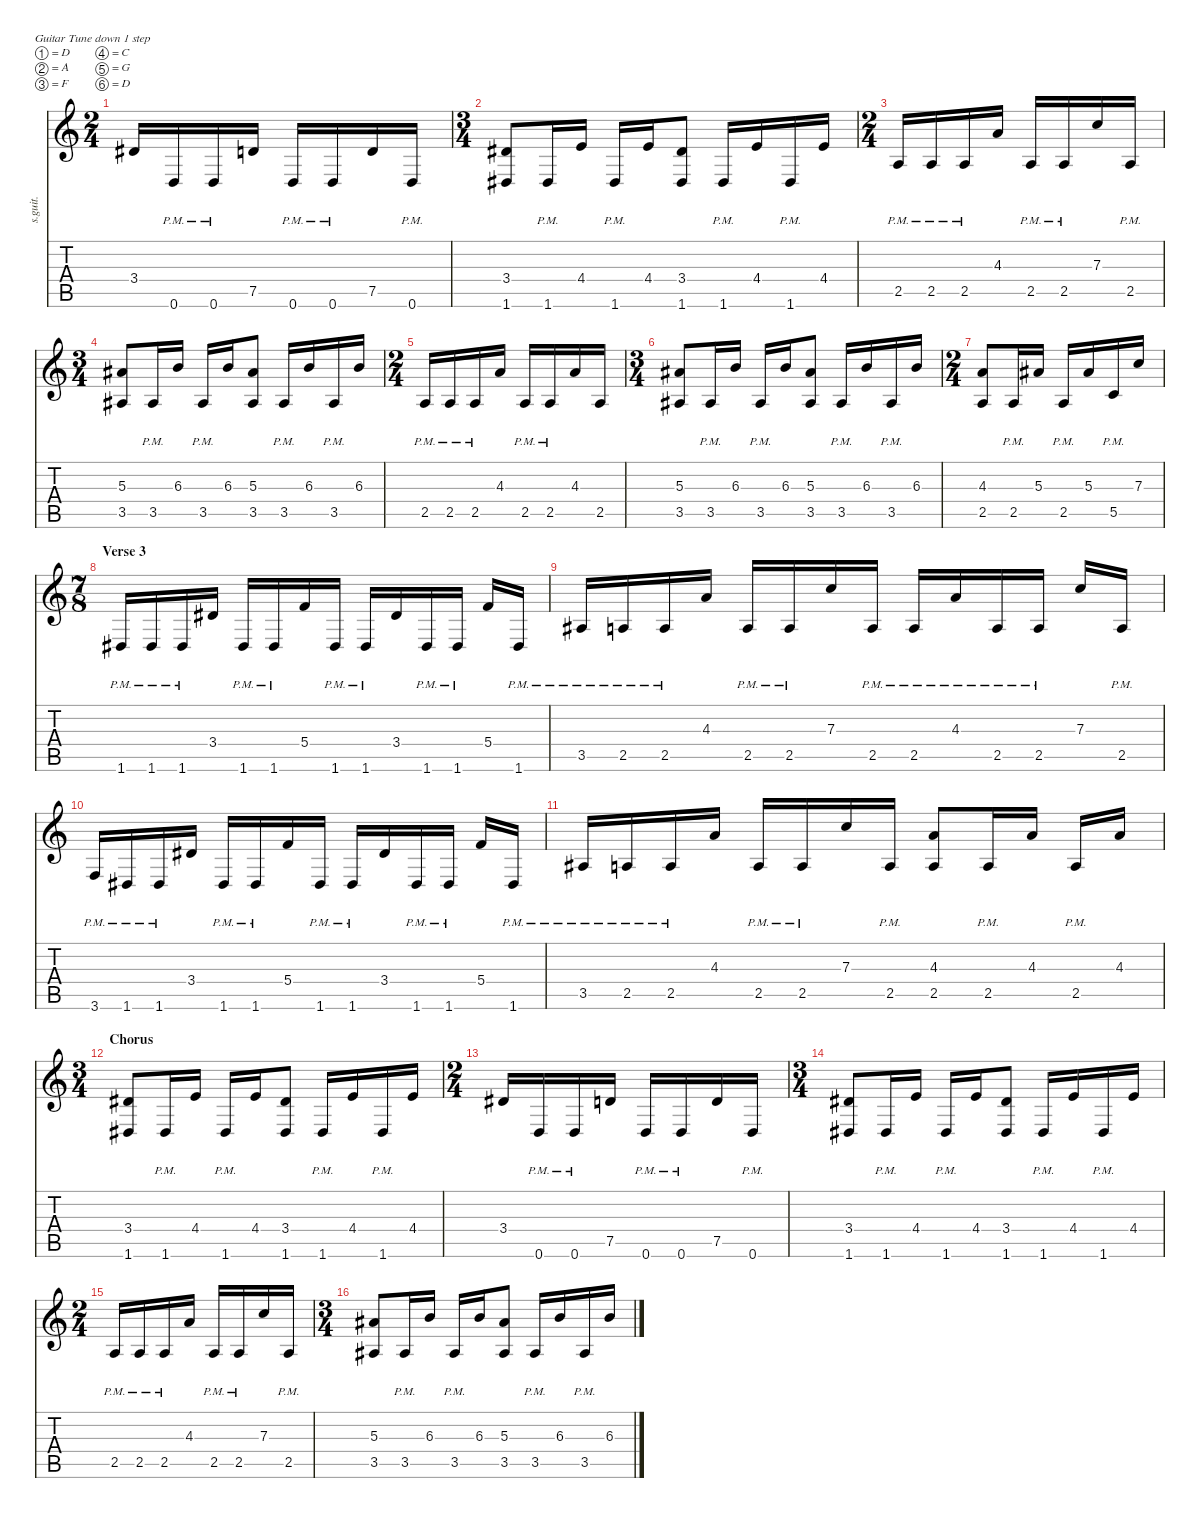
\defaultSystemsLayout 4
\hideDynamics
\bracketExtendMode nobrackets
\track ("Muhammed Suicmez" "s.guit.") {instrument distortionguitar}
\staff {score tabs}
\tuning (D4 A3 F3 C3 G2 D2)
\ts (2 4)
\beaming (8 2 2 2 2)
\tempo (120 hide)
\clef g2
\ks c
3.4{acc #}.16{lyrics (0 "") lyrics (1 "") lyrics (2 "") lyrics (3 "") lyrics (4 "") dy f} 0.6{pm}.16{lyrics (0 "") lyrics (1 "") lyrics (2 "") lyrics (3 "") lyrics (4 "")} 0.6{pm}.16{lyrics (0 "") lyrics (1 "") lyrics (2 "") lyrics (3 "") lyrics (4 "")} 7.5.16{lyrics (0 "") lyrics (1 "") lyrics (2 "") lyrics (3 "") lyrics (4 "")} 0.6{pm}.16{lyrics (0 "") lyrics (1 "") lyrics (2 "") lyrics (3 "") lyrics (4 "")} 0.6{pm}.16{lyrics (0 "") lyrics (1 "") lyrics (2 "") lyrics (3 "") lyrics (4 "")} 7.5.16{lyrics (0 "") lyrics (1 "") lyrics (2 "") lyrics (3 "") lyrics (4 "")} 0.6{pm}.16{lyrics (0 "") lyrics (1 "") lyrics (2 "") lyrics (3 "") lyrics (4 "")} |
\ts (3 4)
\beaming (8 2 2 2 2)
(3.4{acc #} 1.6{acc #}).8{lyrics (0 "") lyrics (1 "") lyrics (2 "") lyrics (3 "") lyrics (4 "")} 1.6{pm acc #}.16{lyrics (0 "") lyrics (1 "") lyrics (2 "") lyrics (3 "") lyrics (4 "")} 4.4.16{lyrics (0 "") lyrics (1 "") lyrics (2 "") lyrics (3 "") lyrics (4 "")} 1.6{pm acc #}.16{lyrics (0 "") lyrics (1 "") lyrics (2 "") lyrics (3 "") lyrics (4 "")} 4.4.16{lyrics (0 "") lyrics (1 "") lyrics (2 "") lyrics (3 "") lyrics (4 "")} (3.4{acc #} 1.6{acc #}).8{lyrics (0 "") lyrics (1 "") lyrics (2 "") lyrics (3 "") lyrics (4 "")} 1.6{pm acc #}.16{lyrics (0 "") lyrics (1 "") lyrics (2 "") lyrics (3 "") lyrics (4 "")} 4.4.16{lyrics (0 "") lyrics (1 "") lyrics (2 "") lyrics (3 "") lyrics (4 "")} 1.6{pm acc #}.16{lyrics (0 "") lyrics (1 "") lyrics (2 "") lyrics (3 "") lyrics (4 "")} 4.4.16{lyrics (0 "") lyrics (1 "") lyrics (2 "") lyrics (3 "") lyrics (4 "")} |
\ts (2 4)
\beaming (8 2 2 2 2)
2.5{pm}.16{lyrics (0 "") lyrics (1 "") lyrics (2 "") lyrics (3 "") lyrics (4 "")} 2.5{pm}.16{lyrics (0 "") lyrics (1 "") lyrics (2 "") lyrics (3 "") lyrics (4 "")} 2.5{pm}.16{lyrics (0 "") lyrics (1 "") lyrics (2 "") lyrics (3 "") lyrics (4 "")} 4.3.16{lyrics (0 "") lyrics (1 "") lyrics (2 "") lyrics (3 "") lyrics (4 "")} 2.5{pm}.16{lyrics (0 "") lyrics (1 "") lyrics (2 "") lyrics (3 "") lyrics (4 "")} 2.5{pm}.16{lyrics (0 "") lyrics (1 "") lyrics (2 "") lyrics (3 "") lyrics (4 "")} 7.3.16{lyrics (0 "") lyrics (1 "") lyrics (2 "") lyrics (3 "") lyrics (4 "")} 2.5{pm}.16{lyrics (0 "") lyrics (1 "") lyrics (2 "") lyrics (3 "") lyrics (4 "")} |
\ts (3 4)
\beaming (8 2 2 2 2)
(5.3{acc #} 3.5{acc #}).8{lyrics (0 "") lyrics (1 "") lyrics (2 "") lyrics (3 "") lyrics (4 "")} 3.5{pm acc #}.16{lyrics (0 "") lyrics (1 "") lyrics (2 "") lyrics (3 "") lyrics (4 "")} 6.3.16{lyrics (0 "") lyrics (1 "") lyrics (2 "") lyrics (3 "") lyrics (4 "")} 3.5{pm acc #}.16{lyrics (0 "") lyrics (1 "") lyrics (2 "") lyrics (3 "") lyrics (4 "")} 6.3.16{lyrics (0 "") lyrics (1 "") lyrics (2 "") lyrics (3 "") lyrics (4 "")} (5.3{acc #} 3.5{acc #}).8{lyrics (0 "") lyrics (1 "") lyrics (2 "") lyrics (3 "") lyrics (4 "")} 3.5{pm acc #}.16{lyrics (0 "") lyrics (1 "") lyrics (2 "") lyrics (3 "") lyrics (4 "")} 6.3.16{lyrics (0 "") lyrics (1 "") lyrics (2 "") lyrics (3 "") lyrics (4 "")} 3.5{pm acc #}.16{lyrics (0 "") lyrics (1 "") lyrics (2 "") lyrics (3 "") lyrics (4 "")} 6.3.16{lyrics (0 "") lyrics (1 "") lyrics (2 "") lyrics (3 "") lyrics (4 "")} |
\ts (2 4)
\beaming (8 2 2 2 2)
2.5{pm}.16{lyrics (0 "") lyrics (1 "") lyrics (2 "") lyrics (3 "") lyrics (4 "")} 2.5{pm}.16{lyrics (0 "") lyrics (1 "") lyrics (2 "") lyrics (3 "") lyrics (4 "")} 2.5{pm}.16{lyrics (0 "") lyrics (1 "") lyrics (2 "") lyrics (3 "") lyrics (4 "")} 4.3.16{lyrics (0 "") lyrics (1 "") lyrics (2 "") lyrics (3 "") lyrics (4 "")} 2.5{pm}.16{lyrics (0 "") lyrics (1 "") lyrics (2 "") lyrics (3 "") lyrics (4 "")} 2.5{pm}.16{lyrics (0 "") lyrics (1 "") lyrics (2 "") lyrics (3 "") lyrics (4 "")} 4.3.16{lyrics (0 "") lyrics (1 "") lyrics (2 "") lyrics (3 "") lyrics (4 "")} 2.5.16{lyrics (0 "") lyrics (1 "") lyrics (2 "") lyrics (3 "") lyrics (4 "")} |
\ts (3 4)
\beaming (8 2 2 2 2)
(5.3{acc #} 3.5{acc #}).8{lyrics (0 "") lyrics (1 "") lyrics (2 "") lyrics (3 "") lyrics (4 "")} 3.5{pm acc #}.16{lyrics (0 "") lyrics (1 "") lyrics (2 "") lyrics (3 "") lyrics (4 "")} 6.3.16{lyrics (0 "") lyrics (1 "") lyrics (2 "") lyrics (3 "") lyrics (4 "")} 3.5{pm acc #}.16{lyrics (0 "") lyrics (1 "") lyrics (2 "") lyrics (3 "") lyrics (4 "")} 6.3.16{lyrics (0 "") lyrics (1 "") lyrics (2 "") lyrics (3 "") lyrics (4 "")} (5.3{acc #} 3.5{acc #}).8{lyrics (0 "") lyrics (1 "") lyrics (2 "") lyrics (3 "") lyrics (4 "")} 3.5{pm acc #}.16{lyrics (0 "") lyrics (1 "") lyrics (2 "") lyrics (3 "") lyrics (4 "")} 6.3.16{lyrics (0 "") lyrics (1 "") lyrics (2 "") lyrics (3 "") lyrics (4 "")} 3.5{pm acc #}.16{lyrics (0 "") lyrics (1 "") lyrics (2 "") lyrics (3 "") lyrics (4 "")} 6.3.16{lyrics (0 "") lyrics (1 "") lyrics (2 "") lyrics (3 "") lyrics (4 "")} |
\ts (2 4)
\beaming (8 2 2 2 2)
(4.3 2.5).8{lyrics (0 "") lyrics (1 "") lyrics (2 "") lyrics (3 "") lyrics (4 "")} 2.5{pm}.16{lyrics (0 "") lyrics (1 "") lyrics (2 "") lyrics (3 "") lyrics (4 "")} 5.3{acc #}.16{lyrics (0 "") lyrics (1 "") lyrics (2 "") lyrics (3 "") lyrics (4 "")} 2.5{pm}.16{lyrics (0 "") lyrics (1 "") lyrics (2 "") lyrics (3 "") lyrics (4 "")} 5.3{acc #}.16{lyrics (0 "") lyrics (1 "") lyrics (2 "") lyrics (3 "") lyrics (4 "")} 5.5{pm}.16{lyrics (0 "") lyrics (1 "") lyrics (2 "") lyrics (3 "") lyrics (4 "")} 7.3.16{lyrics (0 "") lyrics (1 "") lyrics (2 "") lyrics (3 "") lyrics (4 "")} |
\ts (7 8)
\beaming (8 2 2 2 2)
\section ("" "Verse 3")
1.6{pm acc #}.16{lyrics (0 "") lyrics (1 "") lyrics (2 "") lyrics (3 "") lyrics (4 "")} 1.6{pm acc #}.16{lyrics (0 "") lyrics (1 "") lyrics (2 "") lyrics (3 "") lyrics (4 "")} 1.6{pm acc #}.16{lyrics (0 "") lyrics (1 "") lyrics (2 "") lyrics (3 "") lyrics (4 "")} 3.4{acc #}.16{lyrics (0 "") lyrics (1 "") lyrics (2 "") lyrics (3 "") lyrics (4 "")} 1.6{pm acc #}.16{lyrics (0 "") lyrics (1 "") lyrics (2 "") lyrics (3 "") lyrics (4 "")} 1.6{pm acc #}.16{lyrics (0 "") lyrics (1 "") lyrics (2 "") lyrics (3 "") lyrics (4 "")} 5.4.16{lyrics (0 "") lyrics (1 "") lyrics (2 "") lyrics (3 "") lyrics (4 "")} 1.6{pm acc #}.16{lyrics (0 "") lyrics (1 "") lyrics (2 "") lyrics (3 "") lyrics (4 "")} 1.6{pm acc #}.16{lyrics (0 "") lyrics (1 "") lyrics (2 "") lyrics (3 "") lyrics (4 "")} 3.4{acc #}.16{lyrics (0 "") lyrics (1 "") lyrics (2 "") lyrics (3 "") lyrics (4 "")} 1.6{pm acc #}.16{lyrics (0 "") lyrics (1 "") lyrics (2 "") lyrics (3 "") lyrics (4 "")} 1.6{pm acc #}.16{lyrics (0 "") lyrics (1 "") lyrics (2 "") lyrics (3 "") lyrics (4 "")} 5.4.16{lyrics (0 "") lyrics (1 "") lyrics (2 "") lyrics (3 "") lyrics (4 "")} 1.6{pm acc #}.16{lyrics (0 "") lyrics (1 "") lyrics (2 "") lyrics (3 "") lyrics (4 "")} |
3.5{pm acc #}.16{lyrics (0 "") lyrics (1 "") lyrics (2 "") lyrics (3 "") lyrics (4 "")} 2.5{pm}.16{lyrics (0 "") lyrics (1 "") lyrics (2 "") lyrics (3 "") lyrics (4 "")} 2.5{pm}.16{lyrics (0 "") lyrics (1 "") lyrics (2 "") lyrics (3 "") lyrics (4 "")} 4.3.16{lyrics (0 "") lyrics (1 "") lyrics (2 "") lyrics (3 "") lyrics (4 "")} 2.5{pm}.16{lyrics (0 "") lyrics (1 "") lyrics (2 "") lyrics (3 "") lyrics (4 "")} 2.5{pm}.16{lyrics (0 "") lyrics (1 "") lyrics (2 "") lyrics (3 "") lyrics (4 "")} 7.3.16{lyrics (0 "") lyrics (1 "") lyrics (2 "") lyrics (3 "") lyrics (4 "")} 2.5{pm}.16{lyrics (0 "") lyrics (1 "") lyrics (2 "") lyrics (3 "") lyrics (4 "")} 2.5{pm}.16{lyrics (0 "") lyrics (1 "") lyrics (2 "") lyrics (3 "") lyrics (4 "")} 4.3{pm}.16{lyrics (0 "") lyrics (1 "") lyrics (2 "") lyrics (3 "") lyrics (4 "")} 2.5{pm}.16{lyrics (0 "") lyrics (1 "") lyrics (2 "") lyrics (3 "") lyrics (4 "")} 2.5{pm}.16{lyrics (0 "") lyrics (1 "") lyrics (2 "") lyrics (3 "") lyrics (4 "")} 7.3.16{lyrics (0 "") lyrics (1 "") lyrics (2 "") lyrics (3 "") lyrics (4 "")} 2.5{pm}.16{lyrics (0 "") lyrics (1 "") lyrics (2 "") lyrics (3 "") lyrics (4 "")} |
3.6{pm}.16{lyrics (0 "") lyrics (1 "") lyrics (2 "") lyrics (3 "") lyrics (4 "")} 1.6{pm acc #}.16{lyrics (0 "") lyrics (1 "") lyrics (2 "") lyrics (3 "") lyrics (4 "")} 1.6{pm acc #}.16{lyrics (0 "") lyrics (1 "") lyrics (2 "") lyrics (3 "") lyrics (4 "")} 3.4{acc #}.16{lyrics (0 "") lyrics (1 "") lyrics (2 "") lyrics (3 "") lyrics (4 "")} 1.6{pm acc #}.16{lyrics (0 "") lyrics (1 "") lyrics (2 "") lyrics (3 "") lyrics (4 "")} 1.6{pm acc #}.16{lyrics (0 "") lyrics (1 "") lyrics (2 "") lyrics (3 "") lyrics (4 "")} 5.4.16{lyrics (0 "") lyrics (1 "") lyrics (2 "") lyrics (3 "") lyrics (4 "")} 1.6{pm acc #}.16{lyrics (0 "") lyrics (1 "") lyrics (2 "") lyrics (3 "") lyrics (4 "")} 1.6{pm acc #}.16{lyrics (0 "") lyrics (1 "") lyrics (2 "") lyrics (3 "") lyrics (4 "")} 3.4{acc #}.16{lyrics (0 "") lyrics (1 "") lyrics (2 "") lyrics (3 "") lyrics (4 "")} 1.6{pm acc #}.16{lyrics (0 "") lyrics (1 "") lyrics (2 "") lyrics (3 "") lyrics (4 "")} 1.6{pm acc #}.16{lyrics (0 "") lyrics (1 "") lyrics (2 "") lyrics (3 "") lyrics (4 "")} 5.4.16{lyrics (0 "") lyrics (1 "") lyrics (2 "") lyrics (3 "") lyrics (4 "")} 1.6{pm acc #}.16{lyrics (0 "") lyrics (1 "") lyrics (2 "") lyrics (3 "") lyrics (4 "")} |
3.5{pm acc #}.16{lyrics (0 "") lyrics (1 "") lyrics (2 "") lyrics (3 "") lyrics (4 "")} 2.5{pm}.16{lyrics (0 "") lyrics (1 "") lyrics (2 "") lyrics (3 "") lyrics (4 "")} 2.5{pm}.16{lyrics (0 "") lyrics (1 "") lyrics (2 "") lyrics (3 "") lyrics (4 "")} 4.3.16{lyrics (0 "") lyrics (1 "") lyrics (2 "") lyrics (3 "") lyrics (4 "")} 2.5{pm}.16{lyrics (0 "") lyrics (1 "") lyrics (2 "") lyrics (3 "") lyrics (4 "")} 2.5{pm}.16{lyrics (0 "") lyrics (1 "") lyrics (2 "") lyrics (3 "") lyrics (4 "")} 7.3.16{lyrics (0 "") lyrics (1 "") lyrics (2 "") lyrics (3 "") lyrics (4 "")} 2.5{pm}.16{lyrics (0 "") lyrics (1 "") lyrics (2 "") lyrics (3 "") lyrics (4 "")} (4.3 2.5).8{lyrics (0 "") lyrics (1 "") lyrics (2 "") lyrics (3 "") lyrics (4 "")} 2.5{pm}.16{lyrics (0 "") lyrics (1 "") lyrics (2 "") lyrics (3 "") lyrics (4 "")} 4.3.16{lyrics (0 "") lyrics (1 "") lyrics (2 "") lyrics (3 "") lyrics (4 "")} 2.5{pm}.16{lyrics (0 "") lyrics (1 "") lyrics (2 "") lyrics (3 "") lyrics (4 "")} 4.3.16{lyrics (0 "") lyrics (1 "") lyrics (2 "") lyrics (3 "") lyrics (4 "")} |
\ts (3 4)
\beaming (8 2 2 2 2)
\section ("" "Chorus")
(3.4{acc #} 1.6{acc #}).8{lyrics (0 "") lyrics (1 "") lyrics (2 "") lyrics (3 "") lyrics (4 "")} 1.6{pm acc #}.16{lyrics (0 "") lyrics (1 "") lyrics (2 "") lyrics (3 "") lyrics (4 "")} 4.4.16{lyrics (0 "") lyrics (1 "") lyrics (2 "") lyrics (3 "") lyrics (4 "")} 1.6{pm acc #}.16{lyrics (0 "") lyrics (1 "") lyrics (2 "") lyrics (3 "") lyrics (4 "")} 4.4.16{lyrics (0 "") lyrics (1 "") lyrics (2 "") lyrics (3 "") lyrics (4 "")} (3.4{acc #} 1.6{acc #}).8{lyrics (0 "") lyrics (1 "") lyrics (2 "") lyrics (3 "") lyrics (4 "")} 1.6{pm acc #}.16{lyrics (0 "") lyrics (1 "") lyrics (2 "") lyrics (3 "") lyrics (4 "")} 4.4.16{lyrics (0 "") lyrics (1 "") lyrics (2 "") lyrics (3 "") lyrics (4 "")} 1.6{pm acc #}.16{lyrics (0 "") lyrics (1 "") lyrics (2 "") lyrics (3 "") lyrics (4 "")} 4.4.16{lyrics (0 "") lyrics (1 "") lyrics (2 "") lyrics (3 "") lyrics (4 "")} |
\ts (2 4)
\beaming (8 2 2 2 2)
3.4{acc #}.16{lyrics (0 "") lyrics (1 "") lyrics (2 "") lyrics (3 "") lyrics (4 "")} 0.6{pm}.16{lyrics (0 "") lyrics (1 "") lyrics (2 "") lyrics (3 "") lyrics (4 "")} 0.6{pm}.16{lyrics (0 "") lyrics (1 "") lyrics (2 "") lyrics (3 "") lyrics (4 "")} 7.5.16{lyrics (0 "") lyrics (1 "") lyrics (2 "") lyrics (3 "") lyrics (4 "")} 0.6{pm}.16{lyrics (0 "") lyrics (1 "") lyrics (2 "") lyrics (3 "") lyrics (4 "")} 0.6{pm}.16{lyrics (0 "") lyrics (1 "") lyrics (2 "") lyrics (3 "") lyrics (4 "")} 7.5.16{lyrics (0 "") lyrics (1 "") lyrics (2 "") lyrics (3 "") lyrics (4 "")} 0.6{pm}.16{lyrics (0 "") lyrics (1 "") lyrics (2 "") lyrics (3 "") lyrics (4 "")} |
\ts (3 4)
\beaming (8 2 2 2 2)
(3.4{acc #} 1.6{acc #}).8{lyrics (0 "") lyrics (1 "") lyrics (2 "") lyrics (3 "") lyrics (4 "")} 1.6{pm acc #}.16{lyrics (0 "") lyrics (1 "") lyrics (2 "") lyrics (3 "") lyrics (4 "")} 4.4.16{lyrics (0 "") lyrics (1 "") lyrics (2 "") lyrics (3 "") lyrics (4 "")} 1.6{pm acc #}.16{lyrics (0 "") lyrics (1 "") lyrics (2 "") lyrics (3 "") lyrics (4 "")} 4.4.16{lyrics (0 "") lyrics (1 "") lyrics (2 "") lyrics (3 "") lyrics (4 "")} (3.4{acc #} 1.6{acc #}).8{lyrics (0 "") lyrics (1 "") lyrics (2 "") lyrics (3 "") lyrics (4 "")} 1.6{pm acc #}.16{lyrics (0 "") lyrics (1 "") lyrics (2 "") lyrics (3 "") lyrics (4 "")} 4.4.16{lyrics (0 "") lyrics (1 "") lyrics (2 "") lyrics (3 "") lyrics (4 "")} 1.6{pm acc #}.16{lyrics (0 "") lyrics (1 "") lyrics (2 "") lyrics (3 "") lyrics (4 "")} 4.4.16{lyrics (0 "") lyrics (1 "") lyrics (2 "") lyrics (3 "") lyrics (4 "")} |
\ts (2 4)
\beaming (8 2 2 2 2)
2.5{pm}.16{lyrics (0 "") lyrics (1 "") lyrics (2 "") lyrics (3 "") lyrics (4 "")} 2.5{pm}.16{lyrics (0 "") lyrics (1 "") lyrics (2 "") lyrics (3 "") lyrics (4 "")} 2.5{pm}.16{lyrics (0 "") lyrics (1 "") lyrics (2 "") lyrics (3 "") lyrics (4 "")} 4.3.16{lyrics (0 "") lyrics (1 "") lyrics (2 "") lyrics (3 "") lyrics (4 "")} 2.5{pm}.16{lyrics (0 "") lyrics (1 "") lyrics (2 "") lyrics (3 "") lyrics (4 "")} 2.5{pm}.16{lyrics (0 "") lyrics (1 "") lyrics (2 "") lyrics (3 "") lyrics (4 "")} 7.3.16{lyrics (0 "") lyrics (1 "") lyrics (2 "") lyrics (3 "") lyrics (4 "")} 2.5{pm}.16{lyrics (0 "") lyrics (1 "") lyrics (2 "") lyrics (3 "") lyrics (4 "")} |
\ts (3 4)
\beaming (8 2 2 2 2)
(5.3{acc #} 3.5{acc #}).8{lyrics (0 "") lyrics (1 "") lyrics (2 "") lyrics (3 "") lyrics (4 "")} 3.5{pm acc #}.16{lyrics (0 "") lyrics (1 "") lyrics (2 "") lyrics (3 "") lyrics (4 "")} 6.3.16{lyrics (0 "") lyrics (1 "") lyrics (2 "") lyrics (3 "") lyrics (4 "")} 3.5{pm acc #}.16{lyrics (0 "") lyrics (1 "") lyrics (2 "") lyrics (3 "") lyrics (4 "")} 6.3.16{lyrics (0 "") lyrics (1 "") lyrics (2 "") lyrics (3 "") lyrics (4 "")} (5.3{acc #} 3.5{acc #}).8{lyrics (0 "") lyrics (1 "") lyrics (2 "") lyrics (3 "") lyrics (4 "")} 3.5{pm acc #}.16{lyrics (0 "") lyrics (1 "") lyrics (2 "") lyrics (3 "") lyrics (4 "")} 6.3.16{lyrics (0 "") lyrics (1 "") lyrics (2 "") lyrics (3 "") lyrics (4 "")} 3.5{pm acc #}.16{lyrics (0 "") lyrics (1 "") lyrics (2 "") lyrics (3 "") lyrics (4 "")} 6.3.16{lyrics (0 "") lyrics (1 "") lyrics (2 "") lyrics (3 "") lyrics (4 "")}
